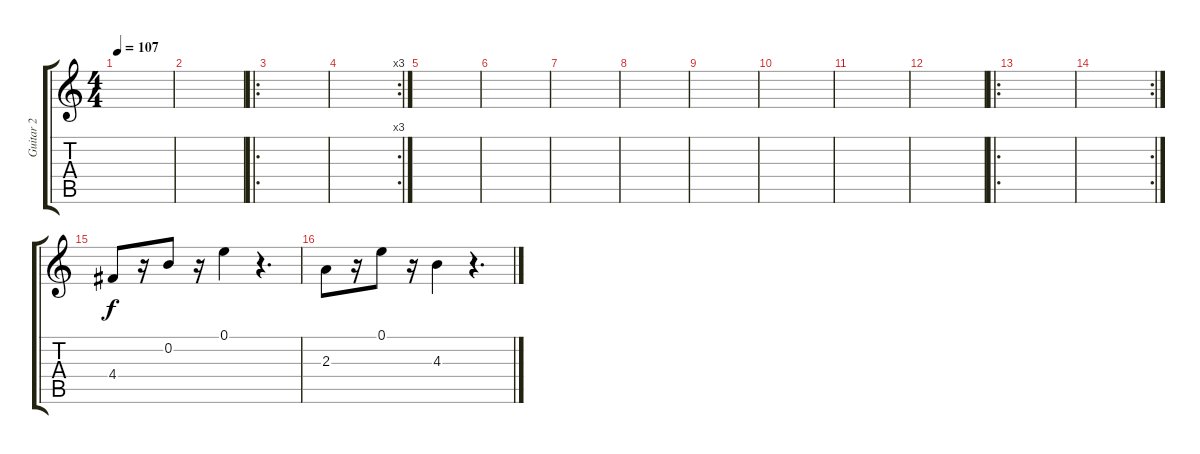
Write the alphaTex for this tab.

\track ("Guitar 2" "Guitar 2") {instrument electricguitarclean}
\staff {score tabs}
\tuning (E4 B3 G3 D3 A2 D2) {hide}
\ts (4 4)
\tempo 107
\clef g2
\ks c
|
|
\ro
|
\rc 3
|
|
|
|
|
|
|
|
|
\ro
|
\rc 2
|
4.4.8 r.16 0.2.8 r.16 0.1.4 r.4{d} |
2.3.8 r.16 0.1.8 r.16 4.3.4 r.4{d}
